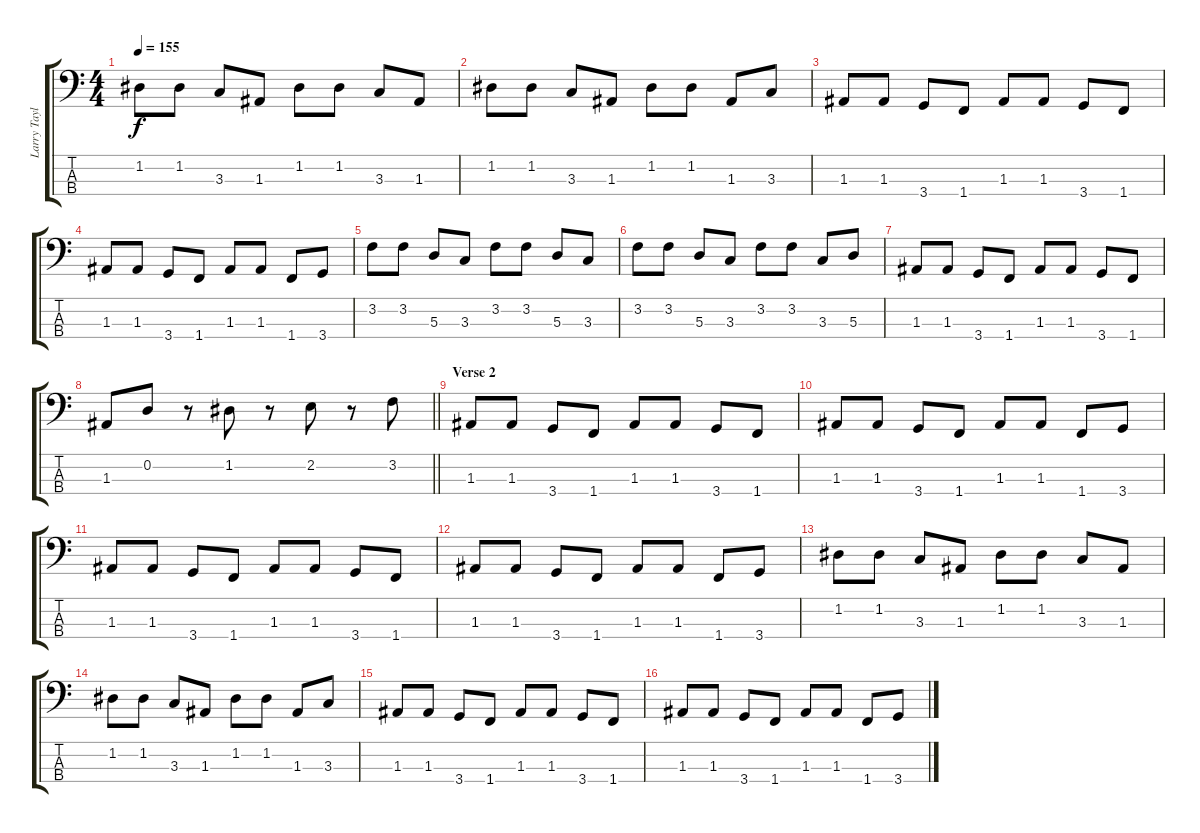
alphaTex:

\track ("Larry Taylor" "Larry Tayl") {instrument electricbassfinger}
\staff {score tabs}
\tuning (G2 D2 A1 E1) {hide}
\ts (4 4)
\tempo 155
\clef f4
\ks c
1.2.8{dy f} 1.2.8 3.3.8 1.3.8 1.2.8 1.2.8 3.3.8 1.3.8 |
1.2.8 1.2.8 3.3.8 1.3.8 1.2.8 1.2.8 1.3.8 3.3.8 |
1.3.8 1.3.8 3.4.8 1.4.8 1.3.8 1.3.8 3.4.8 1.4.8 |
1.3.8 1.3.8 3.4.8 1.4.8 1.3.8 1.3.8 1.4.8 3.4.8 |
3.2.8 3.2.8 5.3.8 3.3.8 3.2.8 3.2.8 5.3.8 3.3.8 |
3.2.8 3.2.8 5.3.8 3.3.8 3.2.8 3.2.8 3.3.8 5.3.8 |
1.3.8 1.3.8 3.4.8 1.4.8 1.3.8 1.3.8 3.4.8 1.4.8 |
\barLineRight lightlight
1.3.8 0.2.8 r.8 1.2.8 r.8 2.2.8 r.8 3.2.8 |
\section ("" "Verse 2")
1.3.8 1.3.8 3.4.8 1.4.8 1.3.8 1.3.8 3.4.8 1.4.8 |
1.3.8 1.3.8 3.4.8 1.4.8 1.3.8 1.3.8 1.4.8 3.4.8 |
1.3.8 1.3.8 3.4.8 1.4.8 1.3.8 1.3.8 3.4.8 1.4.8 |
1.3.8 1.3.8 3.4.8 1.4.8 1.3.8 1.3.8 1.4.8 3.4.8 |
1.2.8 1.2.8 3.3.8 1.3.8 1.2.8 1.2.8 3.3.8 1.3.8 |
1.2.8 1.2.8 3.3.8 1.3.8 1.2.8 1.2.8 1.3.8 3.3.8 |
1.3.8 1.3.8 3.4.8 1.4.8 1.3.8 1.3.8 3.4.8 1.4.8 |
1.3.8 1.3.8 3.4.8 1.4.8 1.3.8 1.3.8 1.4.8 3.4.8
